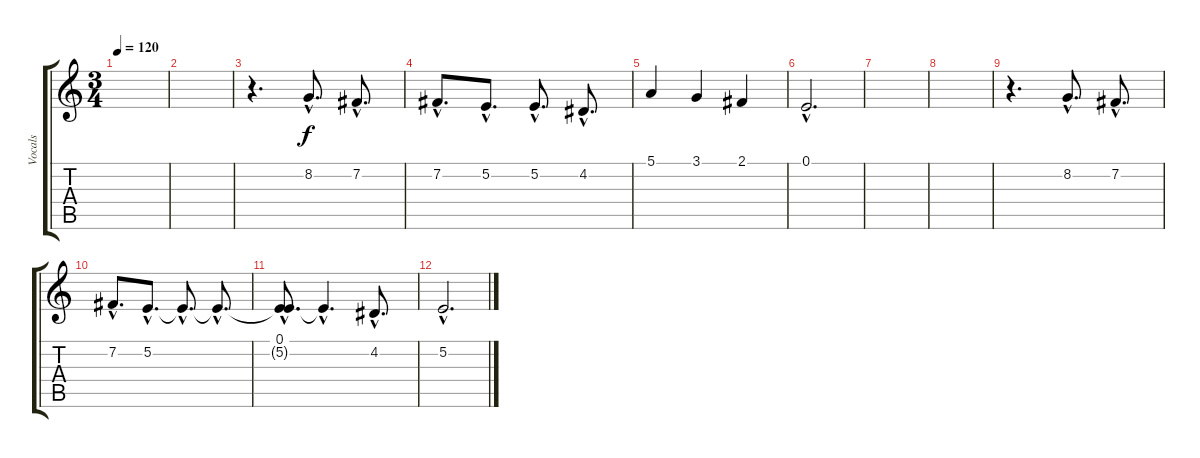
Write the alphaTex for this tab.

\track ("Vocals" "Vocals") {instrument viola}
\staff {score tabs}
\tuning (E4 B3 G3 D3 A2 E2) {hide}
\ts (3 4)
\tempo 120
\clef g2
\ks c
|
|
r.4{d} 8.2{hac}.8{d} 7.2{hac}.8{d} |
7.2{hac}.8{d} 5.2{hac}.8{d} 5.2{hac}.8{d} 4.2{hac}.8{d} |
5.1.4 3.1.4 2.1.4 |
0.1{hac}.2{d} |
|
|
r.4{d} 8.2{hac}.8{d} 7.2{hac}.8{d} |
7.2{hac}.8{d} 5.2{hac}.8{d} 5.2{hac t}.8{d} 5.2{hac t}.8{d} |
(0.1{hac} 5.2{hac t}).8{d} 5.2{hac t}.4{d} 4.2{hac}.8{d} |
5.2{hac}.2{d}
